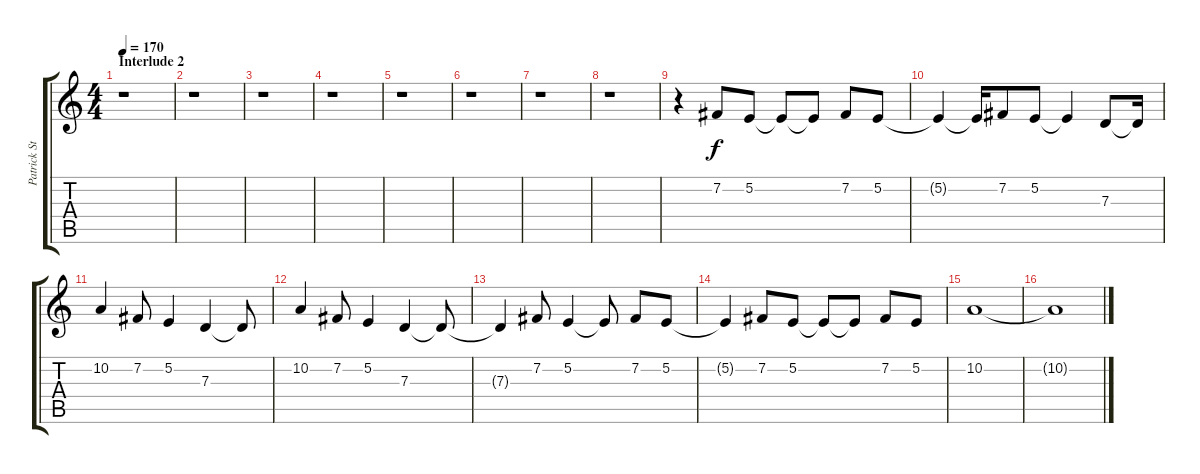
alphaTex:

\track ("Patrick Stump (Backing Vocals)" "Patrick St") {instrument bassoon}
\staff {score tabs}
\tuning (E4 B3 G3 D3 A2 E2) {hide}
\ts (4 4)
\section ("" "Interlude 2")
\tempo 170
\clef g2
\ks c
r.1{dy f} |
r.1 |
r.1 |
r.1 |
r.1 |
r.1 |
r.1 |
r.1 |
r.4 7.2.8 5.2.8 5.2{t}.8 5.2{t}.8 7.2.8 5.2.8 |
5.2{t}.4 5.2{t}.16 7.2.8 5.2.8 5.2{t}.4 7.3.8 7.3{t}.16 |
10.2.4 7.2.8 5.2.4 7.3.4 7.3{t}.8 |
10.2.4 7.2.8 5.2.4 7.3.4 7.3{t}.8 |
7.3{t}.4 7.2.8 5.2.4 5.2{t}.8 7.2.8 5.2.8 |
5.2{t}.4 7.2.8 5.2.8 5.2{t}.8 5.2{t}.8 7.2.8 5.2.8 |
10.2.1 |
10.2{t}.1
